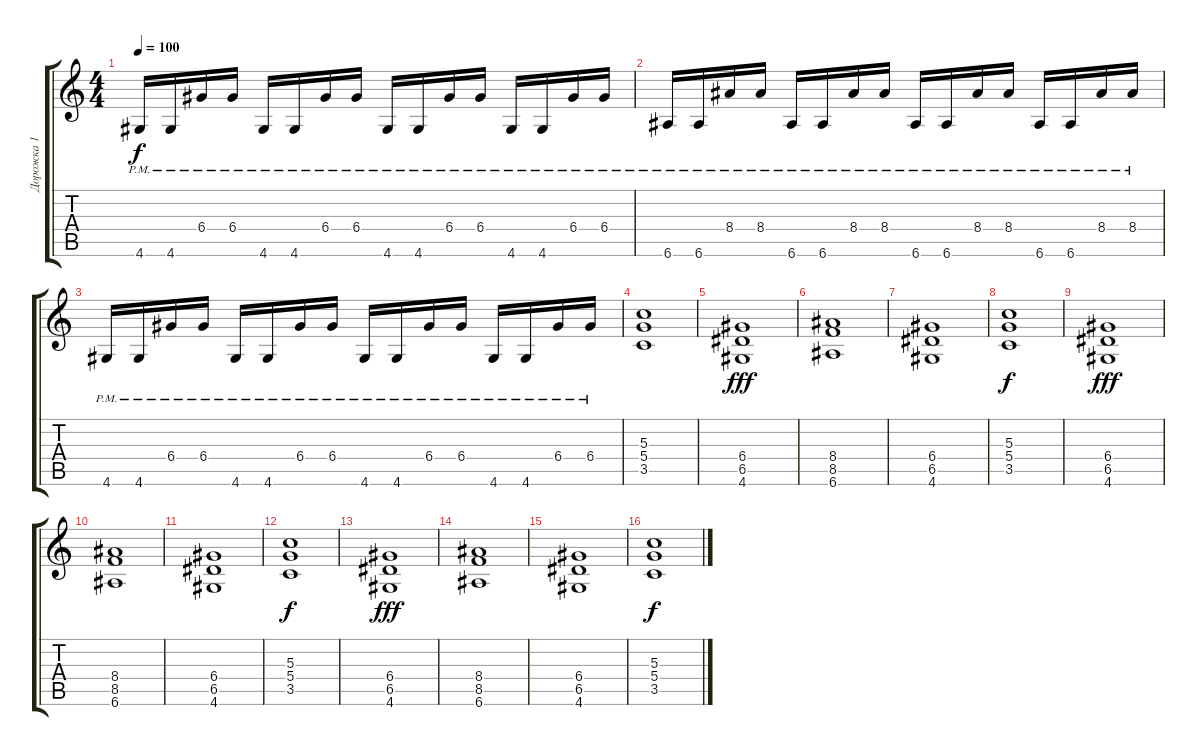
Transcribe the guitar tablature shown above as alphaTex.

\track ("Дорожка 1" "Дорожка 1") {instrument distortionguitar}
\staff {score tabs}
\tuning (E4 B3 G3 D3 A2 E2) {hide}
\ts (4 4)
\tempo 100
\clef g2
\ks c
4.6{pm}.16{dy f} 4.6{pm}.16 6.4{pm}.16 6.4{pm}.16 4.6{pm}.16 4.6{pm}.16 6.4{pm}.16 6.4{pm}.16 4.6{pm}.16 4.6{pm}.16 6.4{pm}.16 6.4{pm}.16 4.6{pm}.16 4.6{pm}.16 6.4{pm}.16 6.4{pm}.16 |
6.6{pm}.16 6.6{pm}.16 8.4{pm}.16 8.4{pm}.16 6.6{pm}.16 6.6{pm}.16 8.4{pm}.16 8.4{pm}.16 6.6{pm}.16 6.6{pm}.16 8.4{pm}.16 8.4{pm}.16 6.6{pm}.16 6.6{pm}.16 8.4{pm}.16 8.4{pm}.16 |
4.6{pm}.16 4.6{pm}.16 6.4{pm}.16 6.4{pm}.16 4.6{pm}.16 4.6{pm}.16 6.4{pm}.16 6.4{pm}.16 4.6{pm}.16 4.6{pm}.16 6.4{pm}.16 6.4{pm}.16 4.6{pm}.16 4.6{pm}.16 6.4{pm}.16 6.4{pm}.16 |
(5.3 5.4 3.5).1 |
(6.4 6.5 4.6).1{dy fff} |
(8.4 8.5 6.6).1 |
(6.4 6.5 4.6).1 |
(5.3 5.4 3.5).1{dy f} |
(6.4 6.5 4.6).1{dy fff} |
(8.4 8.5 6.6).1 |
(6.4 6.5 4.6).1 |
(5.3 5.4 3.5).1{dy f} |
(6.4 6.5 4.6).1{dy fff} |
(8.4 8.5 6.6).1 |
(6.4 6.5 4.6).1 |
(5.3 5.4 3.5).1{dy f}
